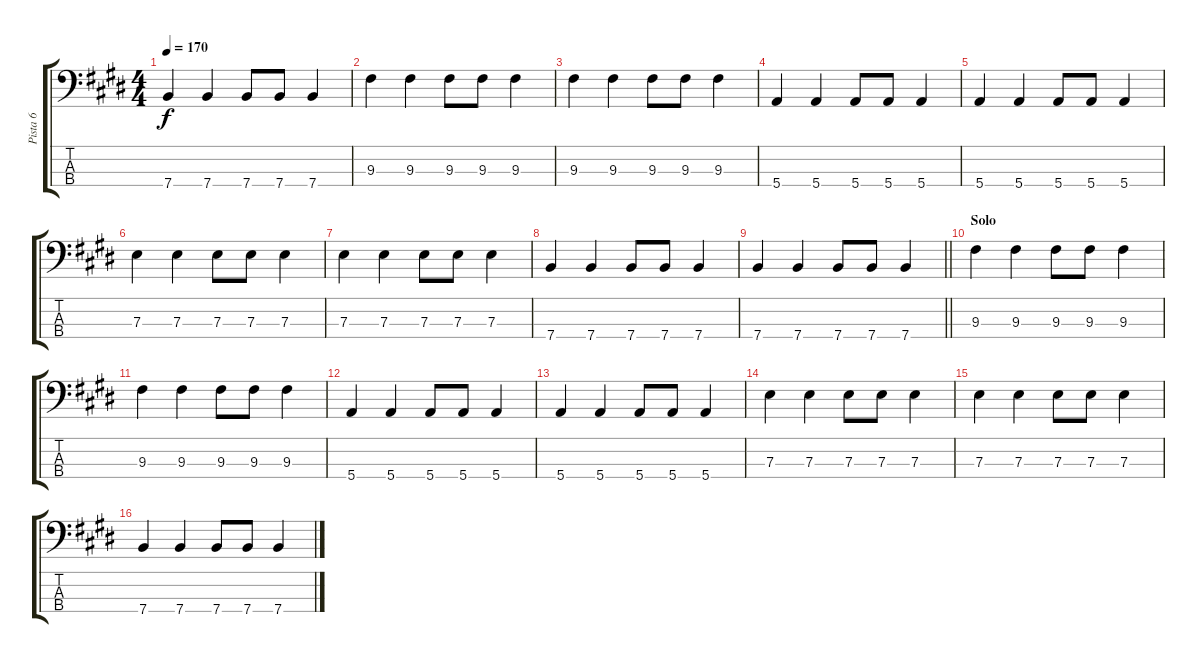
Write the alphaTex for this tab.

\track ("Pista 6" "Pista 6") {instrument electricbassfinger}
\staff {score tabs}
\tuning (G2 D2 A1 E1) {hide}
\ts (4 4)
\tempo 170
\clef f4
\ks e
7.4.4{dy f} 7.4.4 7.4.8 7.4.8 7.4.4 |
9.3.4 9.3.4 9.3.8 9.3.8 9.3.4 |
9.3.4 9.3.4 9.3.8 9.3.8 9.3.4 |
5.4.4 5.4.4 5.4.8 5.4.8 5.4.4 |
5.4.4 5.4.4 5.4.8 5.4.8 5.4.4 |
7.3.4 7.3.4 7.3.8 7.3.8 7.3.4 |
7.3.4 7.3.4 7.3.8 7.3.8 7.3.4 |
7.4.4 7.4.4 7.4.8 7.4.8 7.4.4 |
\barLineRight lightlight
7.4.4 7.4.4 7.4.8 7.4.8 7.4.4 |
\section ("" "Solo")
9.3.4 9.3.4 9.3.8 9.3.8 9.3.4 |
9.3.4 9.3.4 9.3.8 9.3.8 9.3.4 |
5.4.4 5.4.4 5.4.8 5.4.8 5.4.4 |
5.4.4 5.4.4 5.4.8 5.4.8 5.4.4 |
7.3.4 7.3.4 7.3.8 7.3.8 7.3.4 |
7.3.4 7.3.4 7.3.8 7.3.8 7.3.4 |
7.4.4 7.4.4 7.4.8 7.4.8 7.4.4
